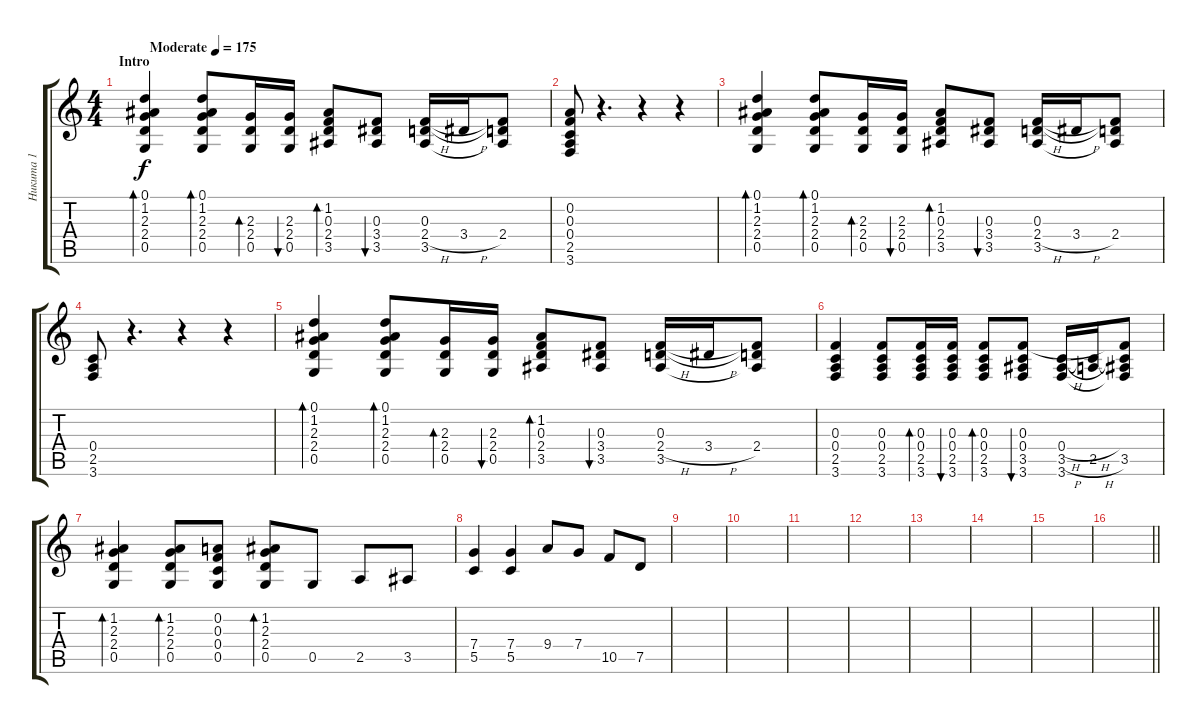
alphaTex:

\track ("Никита 1" "Никита 1") {instrument acousticguitarsteel}
\staff {score tabs}
\tuning (D4 A3 F3 C3 G2 D2) {hide}
\ts (4 4)
\section ("" "Intro")
\tempo (175 "Moderate")
\clef g2
\ks c
(0.1 1.2 2.3 2.4 0.5).4{bd 30 dy f instrument acousticguitarsteel} (0.1 1.2 2.3 2.4 0.5).8{bd 30} (2.3 2.4 0.5).16{bd 30} (2.3 2.4 0.5).16{bu 30} (1.2 0.3 2.4 3.5).8{bd 30} (0.3 3.4 3.5).8{bu 30} (0.3 2.4{h} 3.5).16 3.4{h}.16 (0.3{t} 2.4 3.5{t}).8 |
(0.2 0.3 0.4 2.5 3.6).8 r.4{d} r.4 r.4 |
(0.1 1.2 2.3 2.4 0.5).4{bd 30} (0.1 1.2 2.3 2.4 0.5).8{bd 30} (2.3 2.4 0.5).16{bd 30} (2.3 2.4 0.5).16{bu 30} (1.2 0.3 2.4 3.5).8{bd 30} (0.3 3.4 3.5).8{bu 30} (0.3 2.4{h} 3.5).16 3.4{h}.16 (0.3{t} 2.4 3.5{t}).8 |
(0.4 2.5 3.6).8 r.4{d} r.4 r.4 |
(0.1 1.2 2.3 2.4 0.5).4{bd 30} (0.1 1.2 2.3 2.4 0.5).8{bd 30} (2.3 2.4 0.5).16{bd 30} (2.3 2.4 0.5).16{bu 30} (1.2 0.3 2.4 3.5).8{bd 30} (0.3 3.4 3.5).8{bu 30} (0.3 2.4{h} 3.5).16 3.4{h}.16 (0.3{t} 2.4 3.5{t}).8 |
(0.3 0.4 2.5 3.6).4 (0.3 0.4 2.5 3.6).8 (0.3 0.4 2.5 3.6).16{bd 30} (0.3 0.4 2.5 3.6).16{bu 30} (0.3 0.4 2.5 3.6).8{bd 30} (0.3 0.4 3.5 3.6).8{bu 30} (0.4{h} 3.5{h} 3.6).16 (0.4{h t} 2.5{h}).16 (0.3{t} 0.4{t} 3.5 3.6{t}).8 |
(1.2 2.3 2.4 0.5).4{bd 30} (1.2 2.3 2.4 0.5).8{bd 30} (0.2 0.3 0.4 0.5).8 (1.2 2.3 2.4 0.5).8{bd 30} 0.5.8 2.5.8 3.5.8 |
(7.4 5.5).4 (7.4 5.5).4 9.4.8 7.4.8 10.5.8 7.5.8 |
|
|
|
|
|
|
|
\barLineRight lightlight
